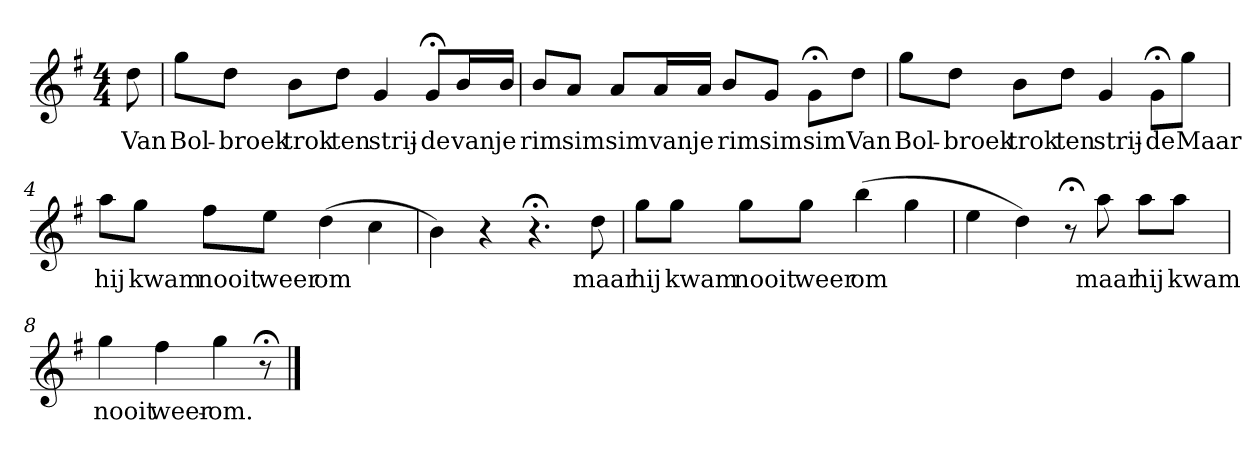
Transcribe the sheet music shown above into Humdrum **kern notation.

**kern	**text
*part1	*part1
*staff1	*staff1
*k[f#]	*
*G:	*
*M4/4	*
*MM120	*
=	=
8dd	Van
=1	=1
8ggL	Bol-
8ddJ	-broek
8bL	trok
8ddJ	ten
4g	strij-
8g;<L	-de
16bL	van
16bJJ	je
=2	=2
8bL	rim
8aJ	sim
8aL	sim
16aL	van
16aJJ	je
8bL	rim
8gJ	sim
8g;<L	sim
8ddJ	Van
=3	=3
8ggL	Bol-
8ddJ	-broek
8bL	trok
8ddJ	ten
4g	strij-
8g;<L	-de
8ggJ	Maar
=4	=4
8aaL	hij
8ggJ	kwam
8ff#L	nooit
8eeJ	weer
(4dd	om
4cc	.
=5	=5
4b)	.
4r	.
4.r;<	.
8dd	maar
=6	=6
8ggL	hij
8ggJ	kwam
8ggL	nooit
8ggJ	weer
(4bb	om
4gg	.
=7	=7
4ee	.
4dd)	.
8r;<	.
8aa	maar
8aaL	hij
8aaJ	kwam
=8	=8
4gg	nooit
4ff#	weer-
4gg	-om.
8r;<	.
==	==
*-	*-
